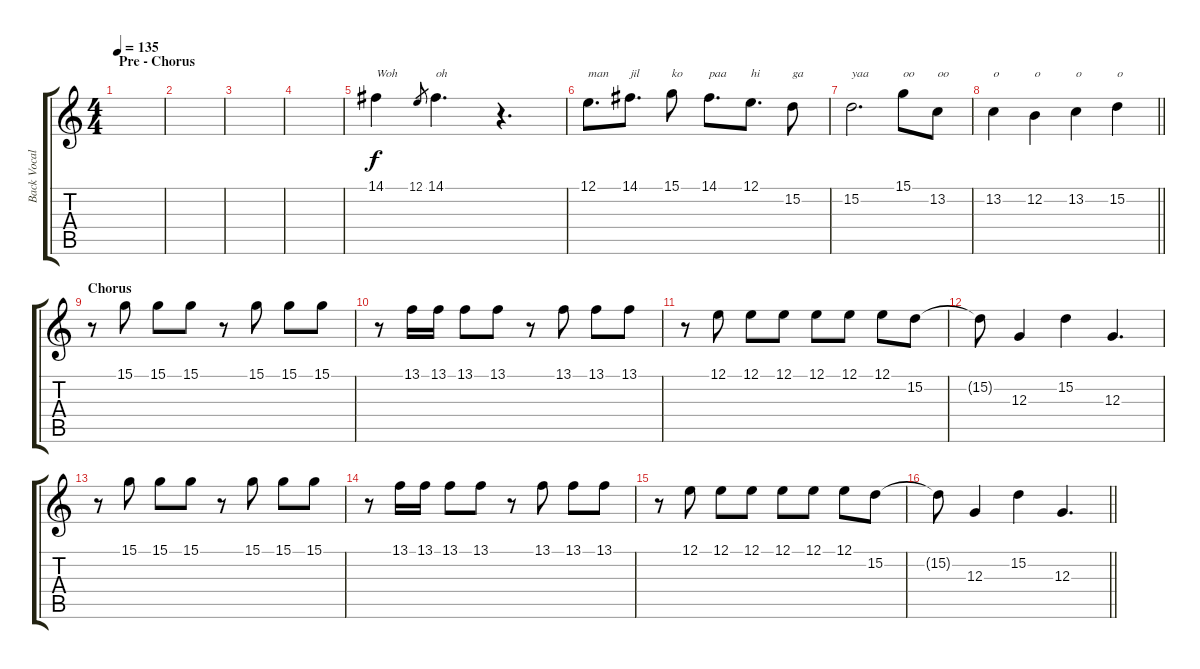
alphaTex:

\track ("Back Vocals" "Back Vocal") {instrument clarinet}
\staff {score tabs}
\tuning (E4 B3 G3 D3 A2 E2) {hide}
\ts (4 4)
\section ("" "Pre - Chorus")
\tempo 135
\clef g2
\ks c
|
|
|
|
14.1.4{txt "Woh"} 12.1.8{gr} 14.1.4{d txt "oh"} r.4{d} |
12.1.8{d txt "man"} 14.1.8{d txt "jil"} 15.1.8{txt "ko"} 14.1.8{d txt "paa"} 12.1.8{d txt "hi"} 15.2.8{txt "ga"} |
15.2.2{d txt "yaa"} 15.1.8{txt "oo"} 13.2.8{txt "oo"} |
\barLineRight lightlight
13.2.4{txt "o"} 12.2.4{txt "o"} 13.2.4{txt "o"} 15.2.4{txt "o"} |
\section ("" "Chorus")
r.8 15.1.8 15.1.8 15.1.8 r.8 15.1.8 15.1.8 15.1.8 |
r.8 13.1.16 13.1.16 13.1.8 13.1.8 r.8 13.1.8 13.1.8 13.1.8 |
r.8 12.1.8 12.1.8 12.1.8 12.1.8 12.1.8 12.1.8 15.2.8 |
15.2{t}.8 12.3.4 15.2.4 12.3.4{d} |
r.8 15.1.8 15.1.8 15.1.8 r.8 15.1.8 15.1.8 15.1.8 |
r.8 13.1.16 13.1.16 13.1.8 13.1.8 r.8 13.1.8 13.1.8 13.1.8 |
r.8 12.1.8 12.1.8 12.1.8 12.1.8 12.1.8 12.1.8 15.2.8 |
\barLineRight lightlight
15.2{t}.8 12.3.4 15.2.4 12.3.4{d}
